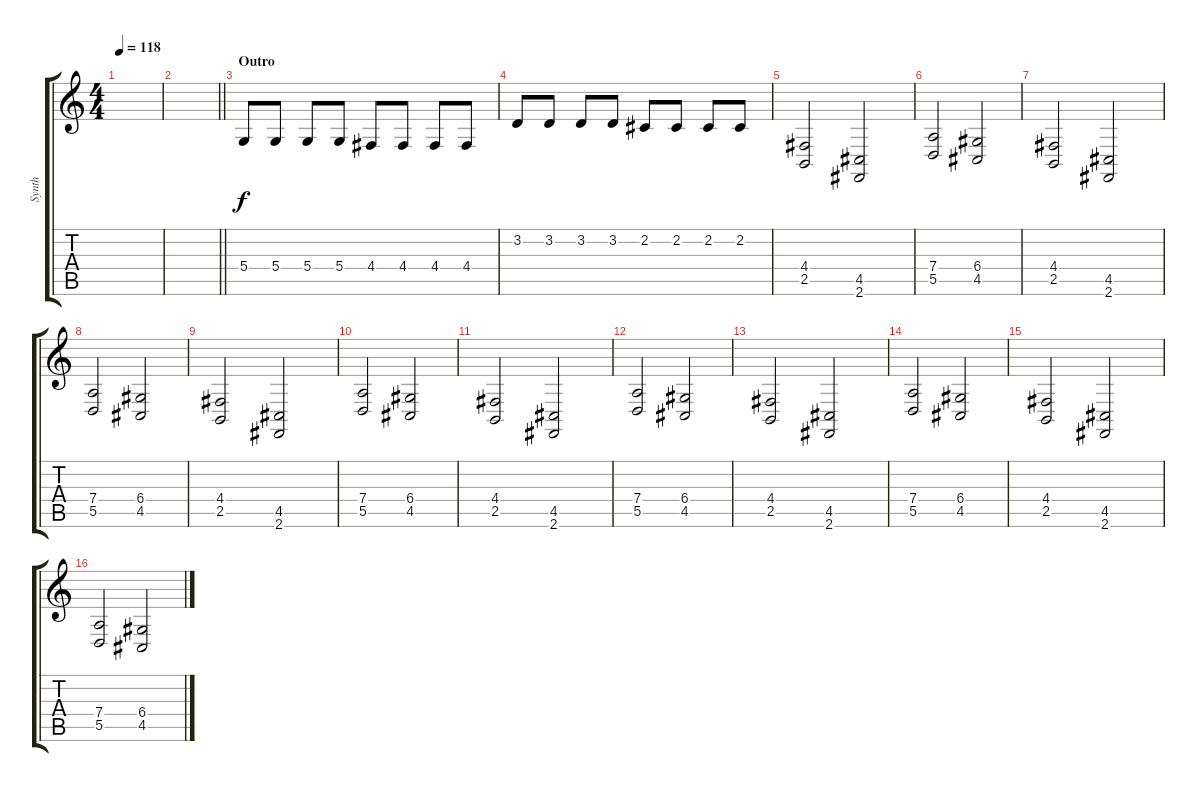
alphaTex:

\track ("Synth" "Synth") {instrument stringensemble1}
\staff {score tabs}
\tuning (E4 B3 G3 D3 A2 E2) {hide}
\ts (4 4)
\tempo 118
\clef g2
\ks c
|
\barLineRight lightlight
|
\section ("" "Outro")
5.4.8 5.4.8 5.4.8 5.4.8 4.4.8 4.4.8 4.4.8 4.4.8 |
3.2.8 3.2.8 3.2.8 3.2.8 2.2.8 2.2.8 2.2.8 2.2.8 |
(4.4 2.5).2 (4.5 2.6).2 |
(7.4 5.5).2 (6.4 4.5).2 |
(4.4 2.5).2 (4.5 2.6).2 |
(7.4 5.5).2 (6.4 4.5).2 |
(4.4 2.5).2 (4.5 2.6).2 |
(7.4 5.5).2 (6.4 4.5).2 |
(4.4 2.5).2 (4.5 2.6).2 |
(7.4 5.5).2 (6.4 4.5).2 |
(4.4 2.5).2 (4.5 2.6).2 |
(7.4 5.5).2 (6.4 4.5).2 |
(4.4 2.5).2 (4.5 2.6).2 |
(7.4 5.5).2 (6.4 4.5).2
